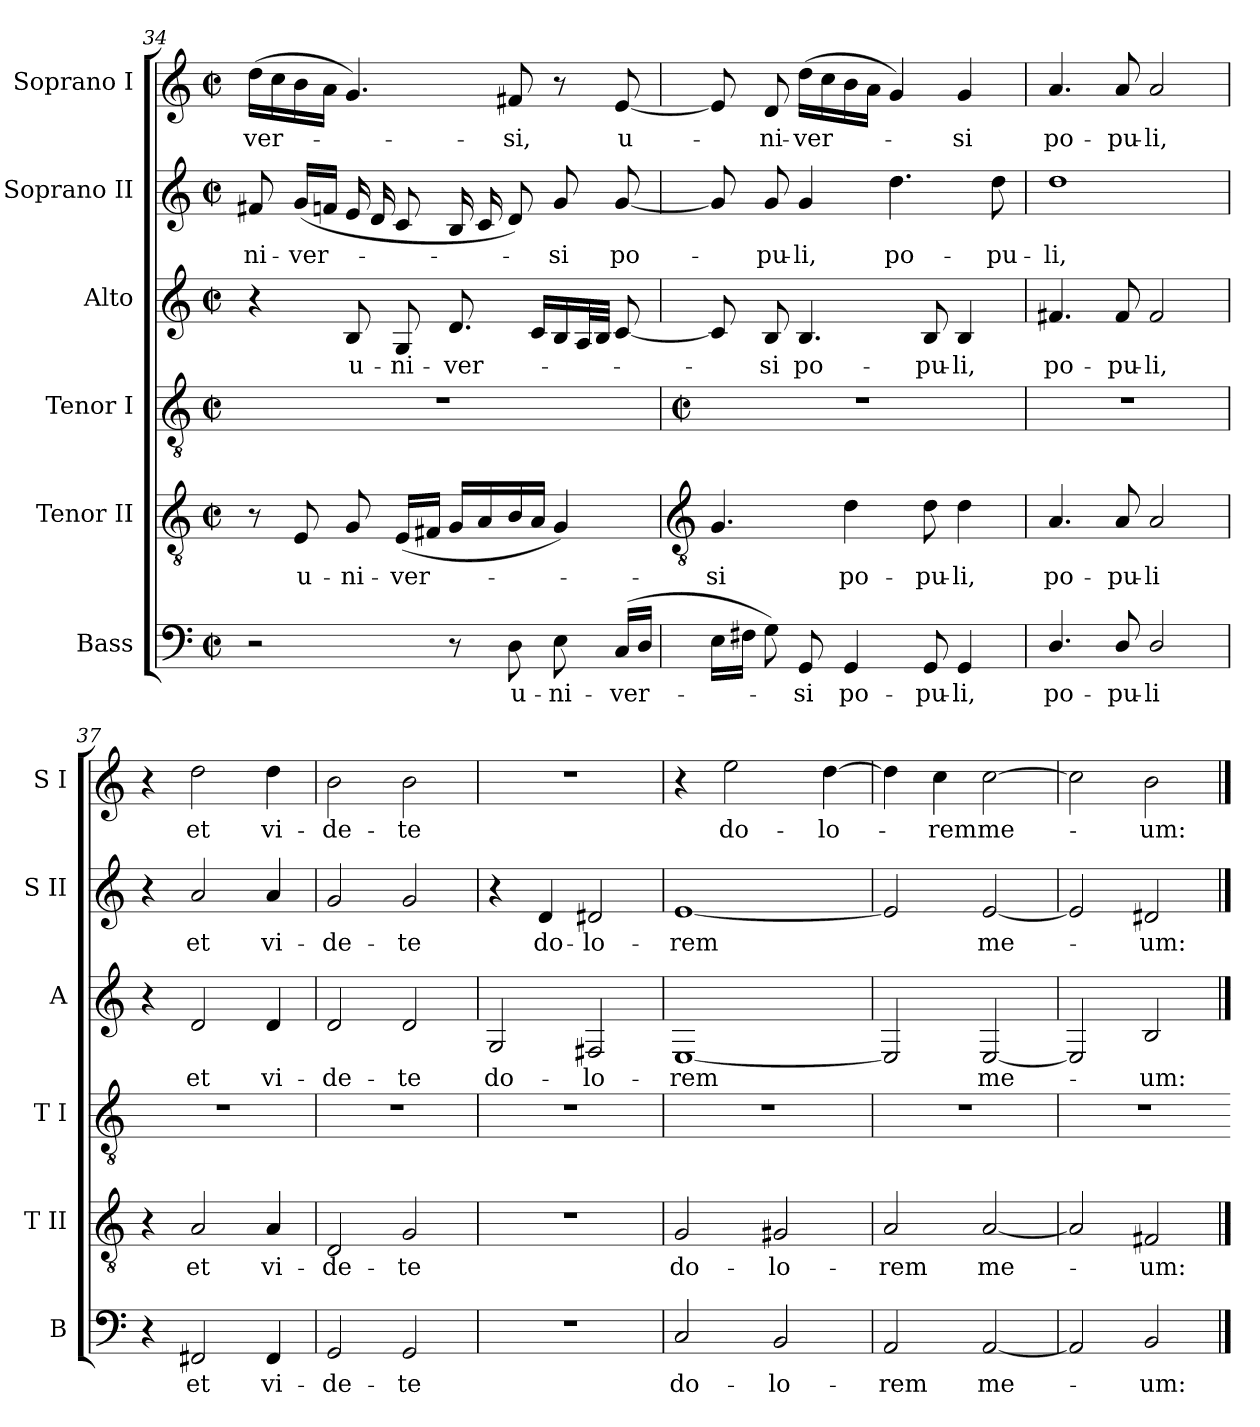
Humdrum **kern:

**kern	**text	**kern	**text	**kern	**kern	**text	**kern	**text	**kern	**text
*part6	*part6	*part5	*part5	*part4	*part3	*part3	*part2	*part2	*part1	*part1
*staff6	*staff6	*staff5	*staff5	*staff4	*staff3	*staff3	*staff2	*staff2	*staff1	*staff1
*I"Bass	*	*I"Tenor II	*	*I"Tenor I	*I"Alto	*	*I"Soprano II	*	*I"Soprano I	*
*I'B	*	*I'T II	*	*I'T I	*I'A	*	*I'S II	*	*I'S I	*
*clefF4	*	*clefGv2	*	*clefGv2	*clefG2	*	*clefG2	*	*clefG2	*
*k[]	*	*k[]	*	*k[]	*k[]	*	*k[]	*	*k[]	*
*C:	*	*C:	*	*C:	*C:	*	*C:	*	*C:	*
*M2/2	*	*M2/2	*	*M2/2	*M2/2	*	*M2/2	*	*M2/2	*
*met(c|)	*	*met(c|)	*	*met(c|)	*met(c|)	*	*met(c|)	*	*met(c|)	*
=34	=34	=34	=34	=34	=34	=34	=34	=34	=34	=34
!	!	!	!	!	!	!	!	!LO:LY:b	!	!LO:LY:b
2r	.	8r	.	1r	4r	.	8f#X	-ni-	(>16ddLL	-ver-
.	.	.	.	.	.	.	.	.	16cc	.
!	!	!	!LO:LY:b	!	!	!	!	!LO:LY:b	!	!
.	.	8E	u-	.	.	.	(<16gLL	-ver-	16b	.
.	.	.	.	.	.	.	16fnJJ	.	16aJJ	.
!	!	!	!LO:LY:b	!	!	!LO:LY:b	!	!	!	!
.	.	8G	-ni-	.	8B/	u-	16eLL	.	4.g)	.
.	.	.	.	.	.	.	16d	.	.	.
!	!	!	!LO:LY:b	!	!	!LO:LY:b	!	!	!	!
.	.	(<16ELL	-ver-	.	8G	-ni-	8cJ	.	.	.
.	.	16F#XJJ	.	.	.	.	.	.	.	.
!	!	!	!	!	!	!LO:LY:b	!	!	!	!
8r	.	16GLL	.	.	8.d	-ver-	16BLL	.	.	.
.	.	16A	.	.	.	.	16c	.	.	.
!	!LO:LY:b	!	!	!	!	!	!	!	!	!LO:LY:b
8D	u-	16B	.	.	.	.	8dJ)	.	8f#X	si,
.	.	16AJJ	.	.	16cLL	.	.	.	.	.
!	!LO:LY:b	!	!	!	!	!	!	!LO:LY:b	!	!
8E	-ni-	4G)	.	.	16B	.	8g	si	8r	.
.	.	.	.	.	32AL	.	.	.	.	.
.	.	.	.	.	32BJJJ	.	.	.	.	.
!	!LO:LY:b	!	!	!	!	!	!	!LO:LY:b	!	!LO:LY:b
(>16CLL	-ver-	.	.	.	[8c	.	[8g	po-	[8e	u-
16DJJ	.	.	.	.	.	.	.	.	.	.
!!LO:LB:g=z
=35	=35	=35	=35	=35	=35	=35	=35	=35	=35	=35
*	*	*clefGv2	*	*	*	*	*	*	*	*
*	*	*	*	*M2/2	*	*	*	*	*	*
*	*	*	*	*met(c|)	*	*	*	*	*	*
!	!	!	!LO:LY:b	!	!	!	!	!	!	!
16ELL	.	4.G	si	1r	8c]	.	8g]	.	8e]	.
16F#XJJ	.	.	.	.	.	.	.	.	.	.
!	!	!	!	!	!	!LO:LY:b	!	!LO:LY:b	!	!LO:LY:b
8G)	.	.	.	.	8B	si	8g	pu-	8d	ni-
!	!LO:LY:b	!	!	!	!	!LO:LY:b	!	!LO:LY:b	!	!LO:LY:b
8GG	si	.	.	.	4.B	po-	4g	-li,	(>16ddLL	-ver-
.	.	.	.	.	.	.	.	.	16cc	.
!	!LO:LY:b	!	!LO:LY:b	!	!	!	!	!	!	!
4GG	po-	4d	po-	.	.	.	.	.	16b	.
.	.	.	.	.	.	.	.	.	16aJJ	.
!	!	!	!	!	!	!	!	!LO:LY:b	!	!
.	.	.	.	.	.	.	4.dd	po-	4g)	.
!	!LO:LY:b	!	!LO:LY:b	!	!	!LO:LY:b	!	!	!	!
8GG	-pu-	8d	-pu-	.	8B	-pu-	.	.	.	.
!	!LO:LY:b	!	!LO:LY:b	!	!	!LO:LY:b	!	!	!	!LO:LY:b
4GG	-li,	4d	-li,	.	4B	-li,	.	.	4g	si
!	!	!	!	!	!	!	!	!LO:LY:b	!	!
.	.	.	.	.	.	.	8dd	-pu-	.	.
=36	=36	=36	=36	=36	=36	=36	=36	=36	=36	=36
!	!LO:LY:b	!	!LO:LY:b	!	!	!LO:LY:b	!	!LO:LY:b	!	!LO:LY:b
4.D/	po-	4.A	po-	1r	4.f#X	po-	1dd	li,	4.a	po-
!	!LO:LY:b	!	!LO:LY:b	!	!	!LO:LY:b	!	!	!	!LO:LY:b
8D/	-pu-	8A	-pu-	.	8f#	-pu-	.	.	8a	-pu-
!	!LO:LY:b	!	!LO:LY:b	!	!	!LO:LY:b	!	!	!	!LO:LY:b
2D/	-li	2A	-li	.	2f#	-li,	.	.	2a	-li,
=37	=37	=37	=37	=37	=37	=37	=37	=37	=37	=37
4r	.	4r	.	1r	4r	.	4r	.	4r	.
!	!LO:LY:b	!	!LO:LY:b	!	!	!LO:LY:b	!	!LO:LY:b	!	!LO:LY:b
2FF#X	et	2A	et	.	2d	et	2a	et	2dd	et
!	!LO:LY:b	!	!LO:LY:b	!	!	!LO:LY:b	!	!LO:LY:b	!	!LO:LY:b
4FF#	vi-	4A	vi-	.	4d	vi-	4a	vi-	4dd	vi-
=38	=38	=38	=38	=38	=38	=38	=38	=38	=38	=38
!	!LO:LY:b	!	!LO:LY:b	!	!	!LO:LY:b	!	!LO:LY:b	!	!LO:LY:b
2GG	-de-	2D	-de-	1r	2d	-de-	2g	-de-	2b	-de-
!	!LO:LY:b	!	!LO:LY:b	!	!	!LO:LY:b	!	!LO:LY:b	!	!LO:LY:b
2GG	-te	2G	-te	.	2d	-te	2g	-te	2b	-te
=39	=39	=39	=39	=39	=39	=39	=39	=39	=39	=39
!	!	!	!	!	!	!LO:LY:b	!	!	!	!
1r	.	1r	.	1r	2G	do-	4r	.	1r	.
!	!	!	!	!	!	!	!	!LO:LY:b	!	!
.	.	.	.	.	.	.	4d	do-	.	.
!	!	!	!	!	!	!LO:LY:b	!	!LO:LY:b	!	!
.	.	.	.	.	2F#X	-lo-	2d#X	-lo-	.	.
=40	=40	=40	=40	=40	=40	=40	=40	=40	=40	=40
!	!LO:LY:b	!	!LO:LY:b	!	!	!LO:LY:b	!	!LO:LY:b	!	!
2C	do-	2G	do-	1r	[1E	-rem	[1e	-rem	4r	.
!	!	!	!	!	!	!	!	!	!	!LO:LY:b
.	.	.	.	.	.	.	.	.	2ee	do-
!	!LO:LY:b	!	!LO:LY:b	!	!	!	!	!	!	!
2BB	-lo-	2G#X	-lo-	.	.	.	.	.	.	.
!	!	!	!	!	!	!	!	!	!	!LO:LY:b
.	.	.	.	.	.	.	.	.	[4dd	-lo-
=41	=41	=41	=41	=41	=41	=41	=41	=41	=41	=41
!	!LO:LY:b	!	!LO:LY:b	!	!	!LO:LY:b	!	!	!	!
2AA	-rem	2A	-rem	1r	2E]	.	2e]	.	4dd]	.
!	!	!	!	!	!	!	!	!	!	!LO:LY:b
.	.	.	.	.	.	.	.	.	4cc	rem
!	!LO:LY:b	!	!LO:LY:b	!	!	!LO:LY:b	!	!LO:LY:b	!	!LO:LY:b
[2AA	me-	[2A	me-	.	[2E	me-	[2e	me-	[2cc	me-
=42	=42	=42	=42	=42	=42	=42	=42	=42	=42	=42
2AA]	.	2A]	.	1r	2E]	.	2e]	.	2cc]	.
!	!LO:LY:b	!	!LO:LY:b	!	!	!LO:LY:b	!	!LO:LY:b	!	!LO:LY:b
2BB	um:	2F#X	um:	.	2B	um:	2d#X	um:	2b	um:
==	==	==	==	=	==	==	==	==	==	==
*-	*-	*-	*-	*-	*-	*-	*-	*-	*-	*-
